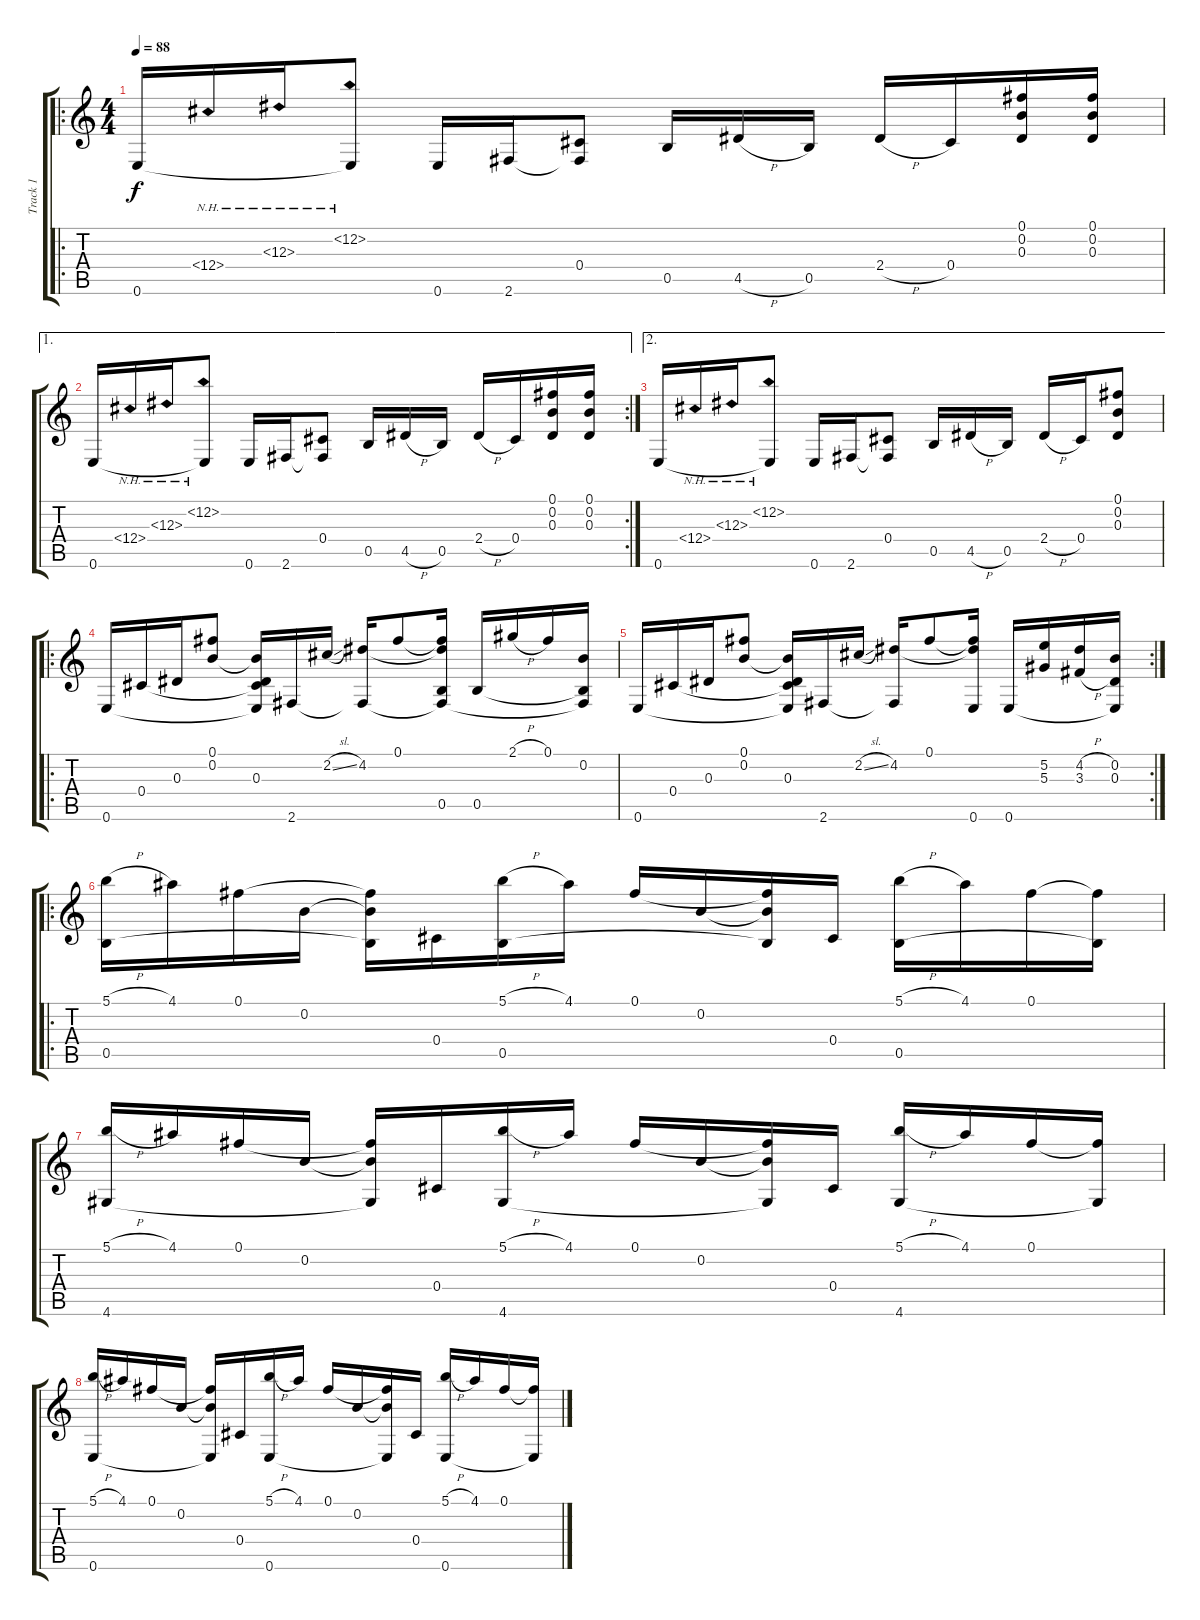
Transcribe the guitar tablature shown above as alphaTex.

\track ("Track 1" "Track 1") {instrument acousticguitarsteel}
\staff {score tabs}
\tuning (Gb4 B3 Eb3 Db3 B2 E2) {hide}
\ro
\ts (4 4)
\tempo 88
\clef g2
\ks c
0.6.16{dy f} 12.4{nh}.16 12.3{nh}.16 (12.2{nh} 0.6{t}).8 0.6.16 2.6.16 (0.4 2.6{t}).8 0.5.16 4.5{h}.16 0.5.16 2.4{h}.16 0.4.16 (0.1 0.2 0.3).16 (0.1 0.2 0.3).16 |
\ae 1
\rc 2
0.6.16 12.4{nh}.16 12.3{nh}.16 (12.2{nh} 0.6{t}).8 0.6.16 2.6.16 (0.4 2.6{t}).8 0.5.16 4.5{h}.16 0.5.16 2.4{h}.16 0.4.16 (0.1 0.2 0.3).16 (0.1 0.2 0.3).16 |
\ae 2
0.6.16 12.4{nh}.16 12.3{nh}.16 (12.2{nh} 0.6{t}).8 0.6.16 2.6.16 (0.4 2.6{t}).8 0.5.16 4.5{h}.16 0.5.16 2.4{h}.16 0.4.16 (0.1 0.2 0.3).8 |
\ro
0.6.16 0.4.16 0.3.16 (0.1 0.2).8 (0.2{t} 0.3 0.4{t} 0.6{t}).16 2.6.16 2.2{sl}.16 (4.2 2.6{t}).16 0.1.8 (0.1{t} 4.2{t} 0.5 2.6{t}).16 0.5.16 2.1{h}.16 0.1.16 (0.2 0.5{t} 2.6{t}).16 |
\rc 2
0.6.16 0.4.16 0.3.16 (0.1 0.2).8 (0.2{t} 0.3 0.4{t} 0.6{t}).16 2.6.16 2.2{sl}.16 (4.2 2.6{t}).16 0.1.8 (0.1{t} 4.2{t} 0.6).16 0.6.16 (5.2 5.3).16 (4.2{h} 3.3{h}).16 (0.2 0.3 0.6{t}).16 |
\ro
(5.1{h} 0.5).16 4.1.16 0.1.16 0.2.16 (0.1{t} 0.2{t} 0.5{t}).16 0.4.16 (5.1{h} 0.5).16 4.1.16 0.1.16 0.2.16 (0.1{t} 0.2{t} 0.5{t}).16 0.4.16 (5.1{h} 0.5).16 4.1.16 0.1.16 (0.1{t} 0.5{t}).16 |
(5.1{h} 4.6).16 4.1.16 0.1.16 0.2.16 (0.1{t} 0.2{t} 4.6{t}).16 0.4.16 (5.1{h} 4.6).16 4.1.16 0.1.16 0.2.16 (0.1{t} 0.2{t} 4.6{t}).16 0.4.16 (5.1{h} 4.6).16 4.1.16 0.1.16 (0.1{t} 4.6{t}).16 |
(5.1{h} 0.6).16 4.1.16 0.1.16 0.2.16 (0.1{t} 0.2{t} 0.6{t}).16 0.4.16 (5.1{h} 0.6).16 4.1.16 0.1.16 0.2.16 (0.1{t} 0.2{t} 0.6{t}).16 0.4.16 (5.1{h} 0.6).16 4.1.16 0.1.16 (0.1{t} 0.6{t}).16
